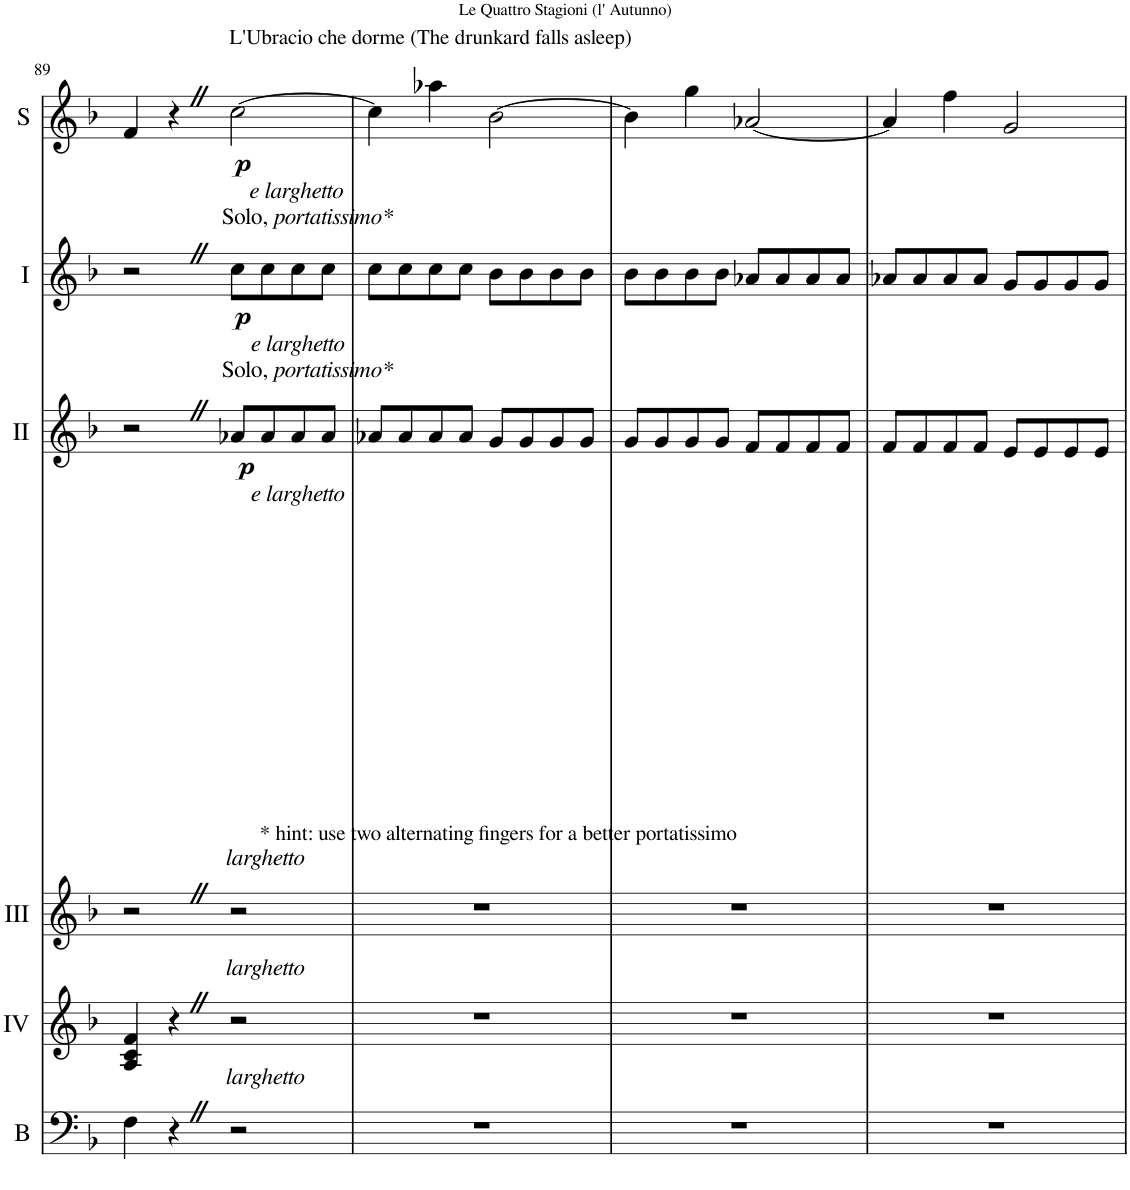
**kern	**kern	**kern	**kern	**dynam	**kern	**dynam	**kern	**dynam
*part6	*part5	*part4	*part3	*part3	*part2	*part2	*part1	*part1
*staff6	*staff5	*staff4	*staff3	*staff3	*staff2	*staff2	*staff1	*staff1
*I"Bass	*I"Acc. 4	*I"Acc. 3	*I"Acc. 2	*	*I"Acc. 1	*	*I"Acc. Solo	*
*I'B	*	*	*	*	*	*	*I'S	*
!!LO:PB:g=z
*clefF4	*clefG2	*clefG2	*clefG2	*	*clefG2	*	*clefG2	*
*Trd7c12	*	*Trd7c12	*	*	*	*	*	*
*k[b-]	*k[b-]	*k[b-]	*k[b-]	*	*k[b-]	*	*k[b-]	*
*M4/4	*M4/4	*M4/4	*M4/4	*	*M4/4	*	*M4/4	*
*met(c)	*met(c)	*met(c)	*met(c)	*	*met(c)	*	*met(c)	*
=89	=89	=89	=89	=89	=89	=89	=89	=89
4F\	4A/ 4c/ 4f/	2r	2r	.	2r	.	4f/	.
4r	4r	.	.	.	.	.	4r	.
!	!	!	!	!	!	!	!LO:TX:a:t=L'Ubracio che dorme (The drunkard falls asleep)	!
!	!	!	!	!	!	!	!LO:TX:b:i:t=e larghetto	!
!	!	!	!	!	!LO:TX:b:i:t=e larghetto	!	!	!
!	!	!	!	!	!LO:TX:a:t=Solo,	!	!	!
!	!	!	!	!	!LO:TX:a:i:t=portatissimo*	!	!	!
!	!	!	!LO:TX:b:i:t=e larghetto	!	!	!	!	!
!	!	!	!LO:TX:a:t=Solo,	!	!	!	!	!
!	!	!	!LO:TX:a:i:t=portatissimo*	!	!	!	!	!
!	!	!	!LO:TX:b:t=* hint&colon; use two alternating fingers for a better portatissimo	!	!	!	!	!
!	!	!LO:TX:a:i:t=larghetto	!	!	!	!	!	!
!	!LO:TX:a:i:t=larghetto	!	!	!	!	!	!	!
!LO:TX:a:i:t=larghetto	!	!	!	!	!	!	!	!
!	!	!	!	!LO:DY:b	!	!LO:DY:b	!	!LO:DY:b
2r	2r	2r	8a-X/L	p	8cc\L	p	[2cc\	p
.	.	.	8a-/	.	8cc\	.	.	.
.	.	.	8a-/	.	8cc\	.	.	.
.	.	.	8a-/J	.	8cc\J	.	.	.
=90	=90	=90	=90	=90	=90	=90	=90	=90
1r	1r	1r	8a-X/L	.	8cc\L	.	4cc\]	.
.	.	.	8a-/	.	8cc\	.	.	.
.	.	.	8a-/	.	8cc\	.	4aa-X\	.
.	.	.	8a-/J	.	8cc\J	.	.	.
.	.	.	8g/L	.	8b-\L	.	[2b-\	.
.	.	.	8g/	.	8b-\	.	.	.
.	.	.	8g/	.	8b-\	.	.	.
.	.	.	8g/J	.	8b-\J	.	.	.
=91	=91	=91	=91	=91	=91	=91	=91	=91
1r	1r	1r	8g/L	.	8b-\L	.	4b-\]	.
.	.	.	8g/	.	8b-\	.	.	.
.	.	.	8g/	.	8b-\	.	4gg\	.
.	.	.	8g/J	.	8b-\J	.	.	.
.	.	.	8f/L	.	8a-X/L	.	[2a-X/	.
.	.	.	8f/	.	8a-/	.	.	.
.	.	.	8f/	.	8a-/	.	.	.
.	.	.	8f/J	.	8a-/J	.	.	.
=92	=92	=92	=92	=92	=92	=92	=92	=92
1r	1r	1r	8f/L	.	8a-X/L	.	4a-/]	.
.	.	.	8f/	.	8a-/	.	.	.
.	.	.	8f/	.	8a-/	.	4ff\	.
.	.	.	8f/J	.	8a-/J	.	.	.
.	.	.	8e/L	.	8g/L	.	2g/	.
.	.	.	8e/	.	8g/	.	.	.
.	.	.	8e/	.	8g/	.	.	.
.	.	.	8e/J	.	8g/J	.	.	.
=	=	=	=	=	=	=	=	=
*-	*-	*-	*-	*-	*-	*-	*-	*-
